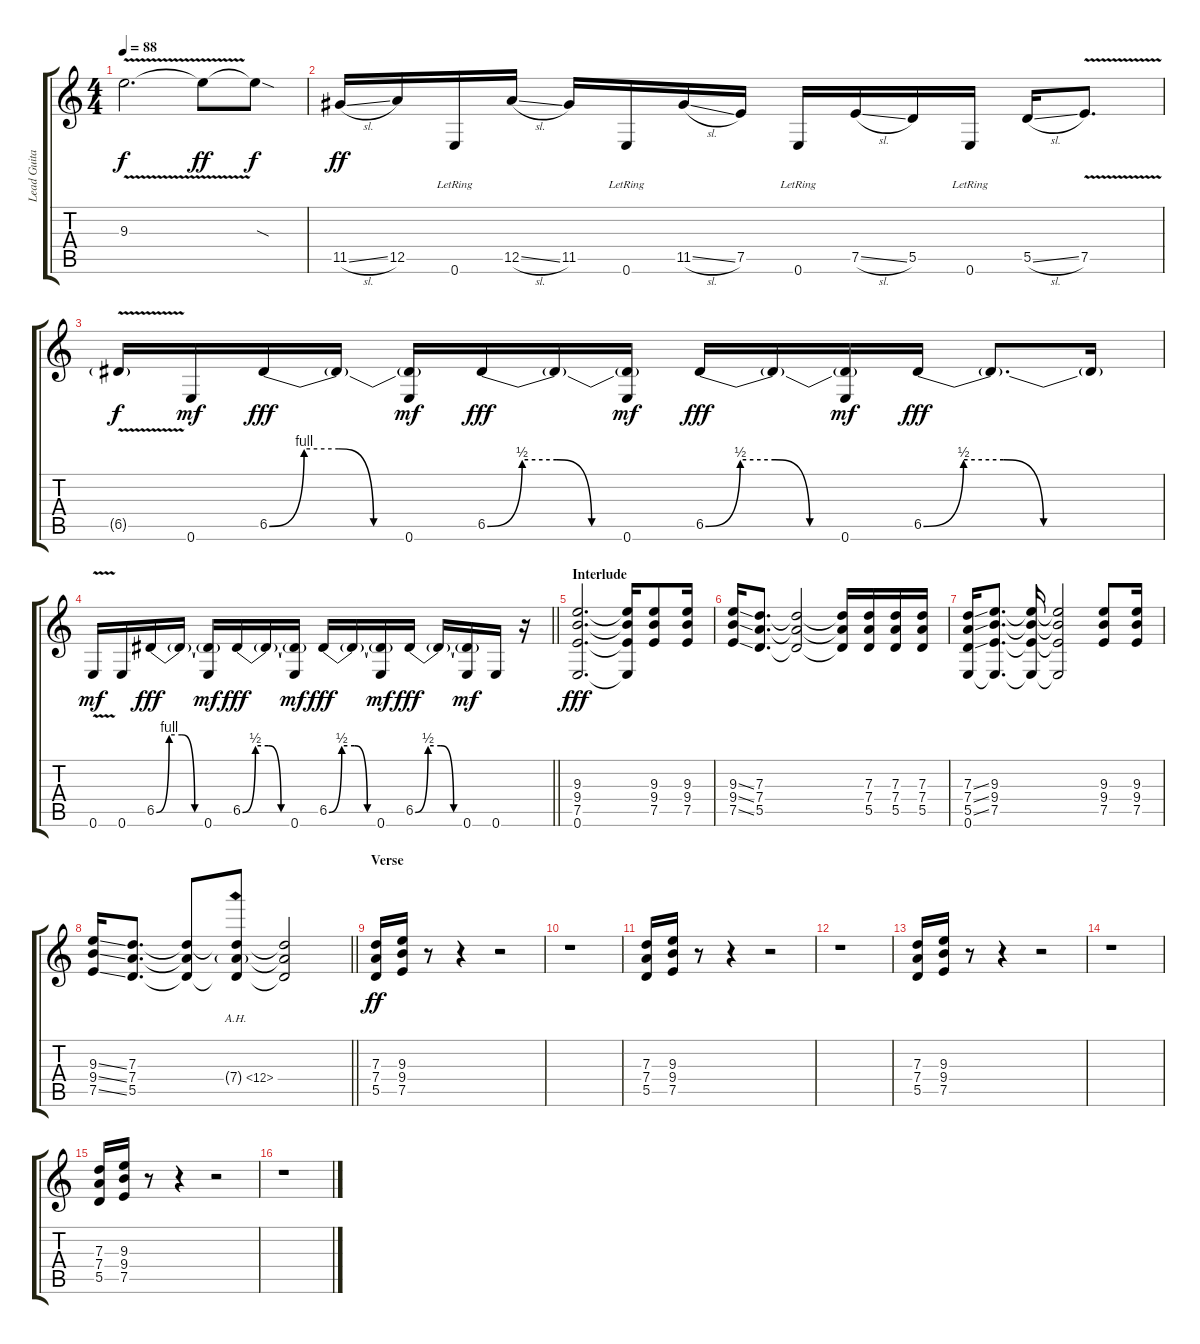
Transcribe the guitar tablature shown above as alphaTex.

\track ("Lead Guitar" "Lead Guita") {instrument distortionguitar}
\staff {score tabs}
\tuning (E4 B3 G3 D3 A2 E2) {hide}
\ts (4 4)
\tempo 88
\clef g2
\ks c
9.3{v t}.2{d dy f} 9.3{t}.8{dy ff} 9.3{sod t}.8{dy f} |
11.5{sl}.16{dy ff balance 8} 12.5.16 0.6{lr}.16 12.5{sl}.16 11.5.16 0.6{lr}.16 11.5{sl}.16 7.5.16 0.6{lr}.16 7.5{sl}.16 5.5.16 0.6{lr}.16 5.5{sl}.16 7.5{v}.8{d} |
6.5{v g}.16{dy f} 0.6.16{dy mf} 6.5{be (custom 0 0 10 4 20 4 30 0 60 0)}.16{dy fff} 6.5{t}.16 (6.5{t} 0.6).16{dy mf} 6.5{be (custom 0 0 10 2 20 2 30 0 60 0)}.16{dy fff} 6.5{t}.16 (6.5{t} 0.6).16{dy mf} 6.5{be (custom 0 0 10 2 20 2 30 0 60 0)}.16{dy fff} 6.5{t}.16 (6.5{t} 0.6).16{dy mf} 6.5{be (custom 0 0 10 2 20 2 30 0 60 0)}.16{dy fff} 6.5{t}.8{d} 6.5{t}.16 |
\barLineRight lightlight
0.6{v}.16{dy mf} 0.6.16 6.5{be (custom 0 0 10 4 20 4 30 0 60 0)}.16{dy fff} 6.5{t}.16 (6.5{t} 0.6).16{dy mf} 6.5{be (custom 0 0 10 2 20 2 30 0 60 0)}.16{dy fff} 6.5{t}.16 (6.5{t} 0.6).16{dy mf} 6.5{be (custom 0 0 10 2 20 2 30 0 60 0)}.16{dy fff} 6.5{t}.16 (6.5{t} 0.6).16{dy mf} 6.5{be (custom 0 0 10 2 20 2 30 0 60 0)}.16{dy fff} 6.5{t}.16 (6.5{t} 0.6).16{dy mf} 0.6.16 r.16 |
\section ("" "Interlude")
(9.3 9.4 7.5 0.6).2{d dy fff} (9.3{t} 9.4{t} 7.5{t} 0.6{t}).16 (9.3 9.4 7.5).8 (9.3 9.4 7.5).16 |
(9.3{ss} 9.4{ss} 7.5{ss}).16 (7.3 7.4 5.5).8{d} (7.3{t} 7.4{t} 5.5{t}).2 (7.3{t} 7.4{t} 5.5{t}).16 (7.3 7.4 5.5).16 (7.3 7.4 5.5).16 (7.3 7.4 5.5).16 |
(7.3{ss} 7.4{ss} 5.5{ss} 0.6).16 (9.3 9.4 7.5 0.6{t}).8{d} (9.3{t} 9.4{t} 7.5{t} 0.6{t}).16 (9.3{t} 9.4{t} 7.5{t} 0.6{t}).2 (9.3 9.4 7.5).8 (9.3 9.4 7.5).16 |
\barLineRight lightlight
(9.3{ss} 9.4{ss} 7.5{ss}).16 (7.3 7.4 5.5).8{d} (7.3{t} 7.4{t} 5.5{t}).8 (7.3{t} 7.4{ah 5 g} 5.5{t}).8 (7.3{t} 7.4{t} 5.5{t}).2 |
\section ("" "Verse")
(7.3 7.4 5.5).16{dy ff} (9.3 9.4 7.5).16 r.8 r.4 r.2 |
r.1 |
(7.3 7.4 5.5).16 (9.3 9.4 7.5).16 r.8 r.4 r.2 |
r.1 |
(7.3 7.4 5.5).16 (9.3 9.4 7.5).16 r.8 r.4 r.2 |
r.1 |
(7.3 7.4 5.5).16 (9.3 9.4 7.5).16 r.8 r.4 r.2 |
r.1
